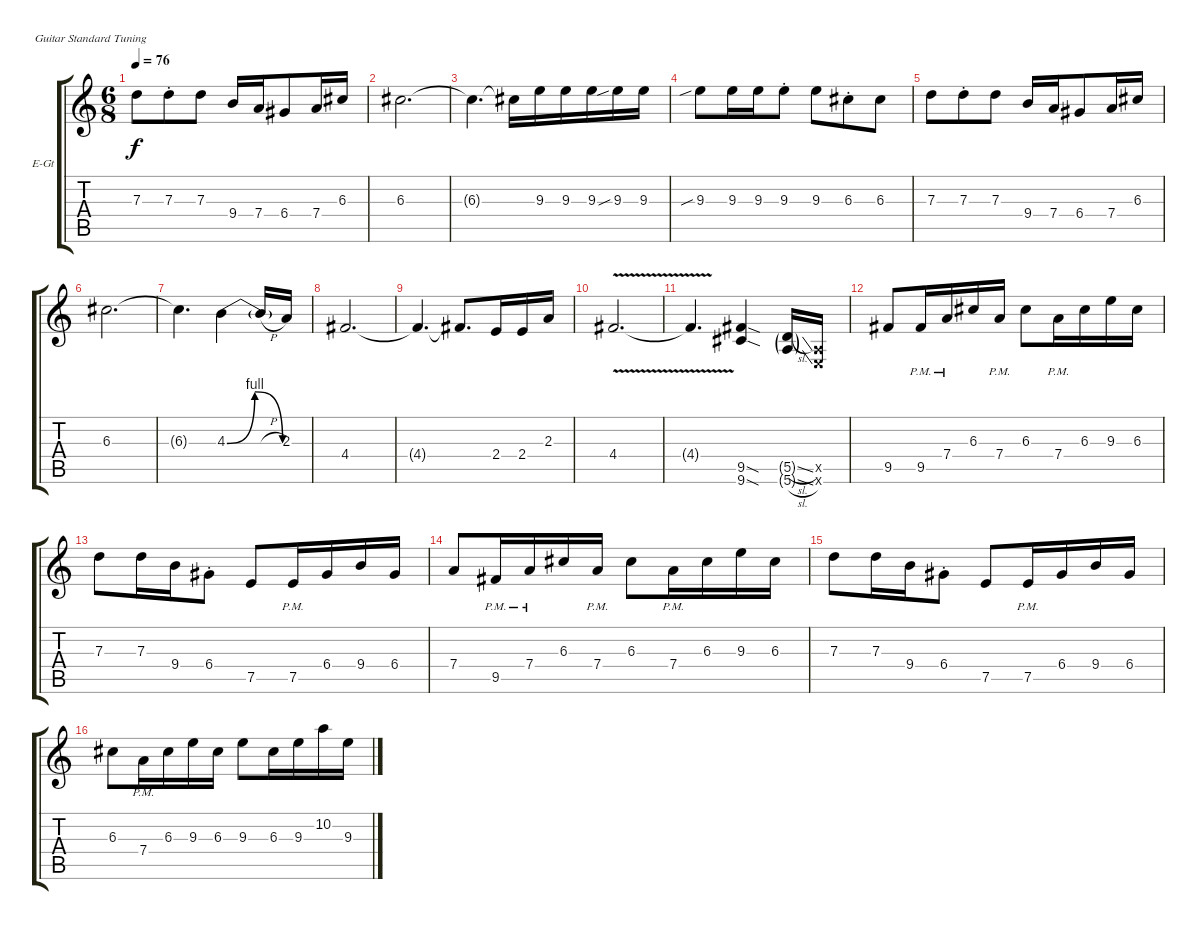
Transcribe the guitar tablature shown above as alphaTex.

\defaultSystemsLayout 4
\bracketExtendMode groupsimilarinstruments
\firstSystemTrackNameOrientation horizontal
\otherSystemsTrackNameOrientation horizontal
\track ("Kirk Hammett (Dist.Gtr.2)" "E-Gt") {instrument distortionguitar}
\staff {score tabs}
\tuning (E4 B3 G3 D3 A2 E2)
\ts (6 8)
\tempo 76
\clef g2
\ks c
7.3.8{dy f} 7.3{st}.8 7.3.8 9.4.16 7.4.16 6.4.8 7.4.16 6.3.16 |
6.3.2{d} |
6.3{t}.4{d} 6.3{t}.16 9.3.16 9.3.16 9.3.16 9.3{sib}.16 9.3.16 |
9.3{sib}.8 9.3.16 9.3.16 9.3{st}.8 9.3.8 6.3{st}.8 6.3.8 |
7.3.8 7.3{st}.8 7.3.8 9.4.16 7.4.16 6.4.8 7.4.16 6.3.16 |
6.3.2{d} |
6.3{t}.4{d} 4.3{be (bendrelease 0 0 10.2 4 52.8 4 56.4 0)}.4 4.3{h t}.16 2.3.16 |
4.4.2{d} |
4.4{t}.4{d} 4.4{t}.8{d} 2.4.16 2.4.16 2.3.16 |
4.4{v}.2{d} |
4.4{t}.4{d} (9.5{sod} 9.6{sod}).4 (5.6{sl g} 5.5{sl g}).16 (0.6{x} 0.5{x}).16 |
9.5.8 9.5{pm}.16 7.4{pm}.16 6.3.16 7.4{pm}.16 6.3.8 7.4{pm}.16 6.3.16 9.3.16 6.3.16 |
7.3.8 7.3.16 9.4.16 6.4{st}.8 7.5.8 7.5{pm}.16 6.4.16 9.4.16 6.4.16 |
7.4.8 9.5{pm}.16 7.4{pm}.16 6.3.16 7.4{pm}.16 6.3.8 7.4{pm}.16 6.3.16 9.3.16 6.3.16 |
7.3.8 7.3.16 9.4.16 6.4{st}.8 7.5.8 7.5{pm}.16 6.4.16 9.4.16 6.4.16 |
6.3.8 7.4{pm}.16 6.3.16 9.3.16 6.3.16 9.3.8 6.3.16 9.3.16 10.2.16 9.3.16
